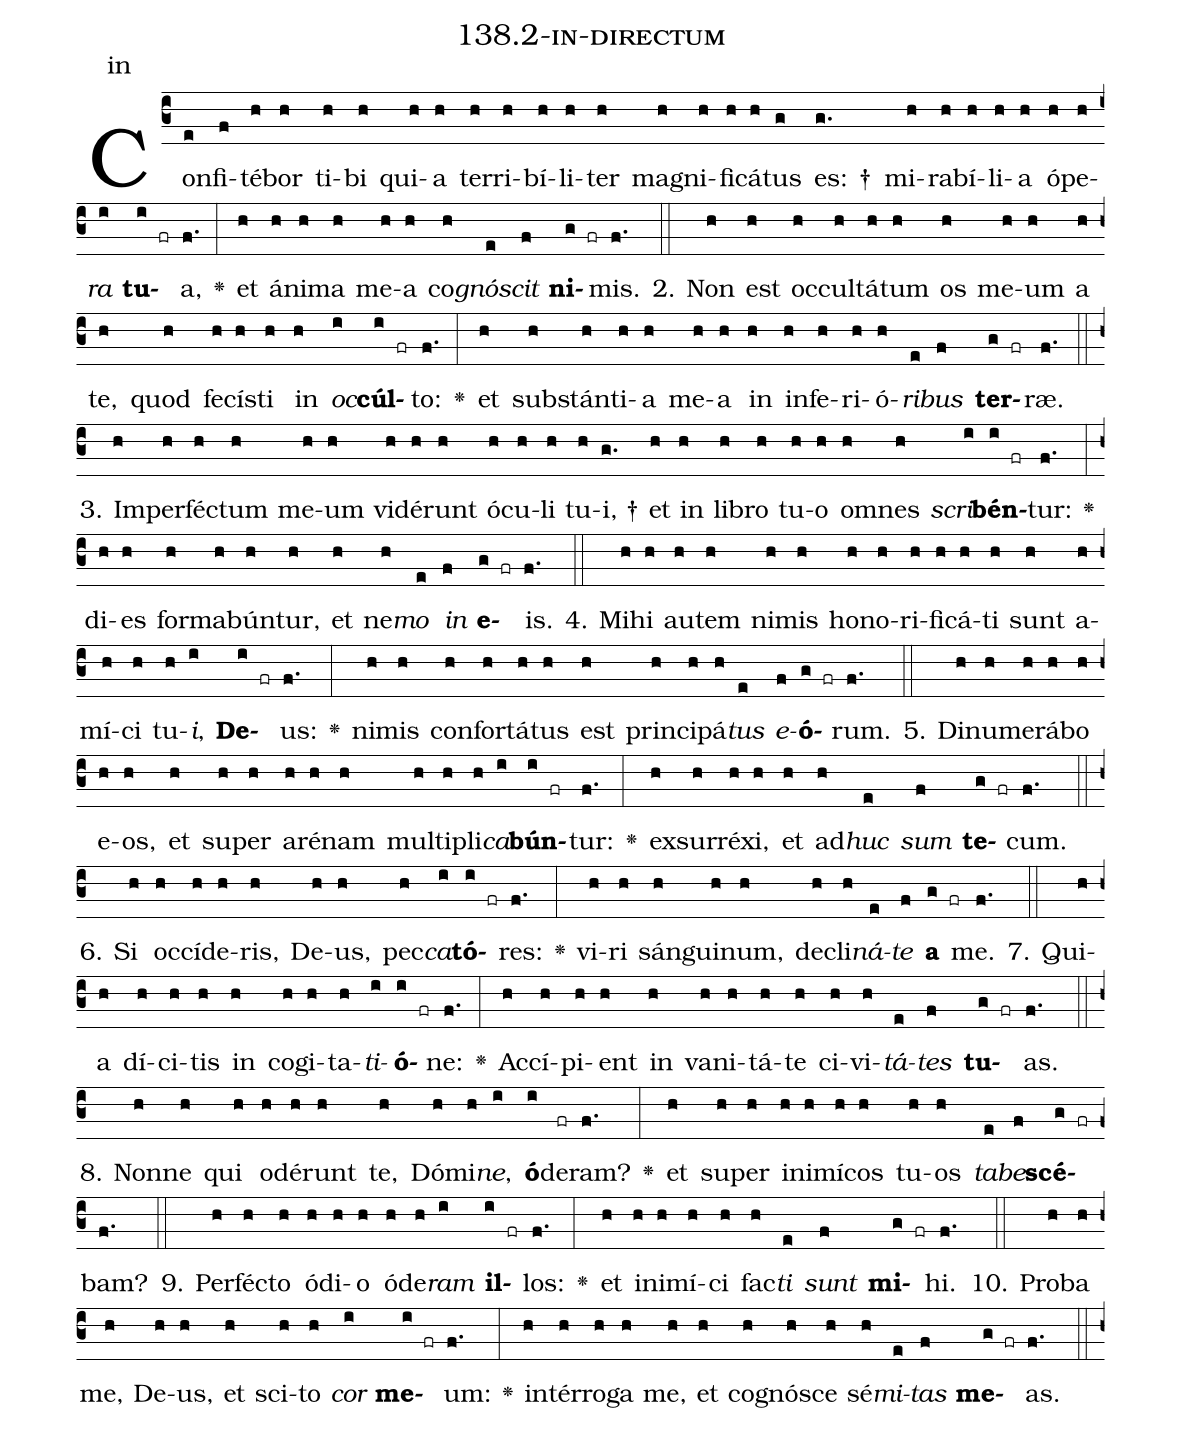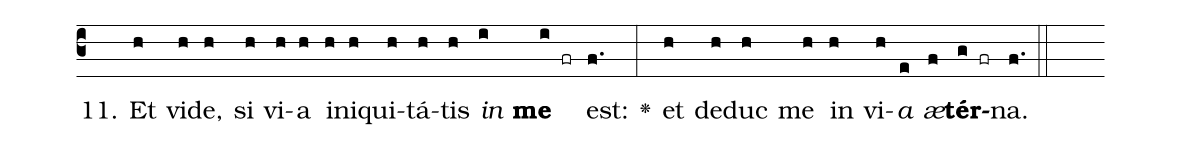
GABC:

name: 138.2-in-directum;
annotation: in;
%%
(c3)Con(e)fi(f)té(h)bor(h) ti(h)bi(h) qui(h)a(h) ter(h)ri(h)bí(h)li(h)ter(h) ma(h)gni(h)fi(h)cá(h)tus(g) es: †(g.) mi(h)ra(h)bí(h)li(h)a(h) ó(h)pe(h)<i>ra</i>(i) <b>tu</b>(i fr)a,(f.) <v>\greheightstar</v>(:) et(h) á(h)ni(h)ma(h) me(h)a(h) co(h)<i>gnó</i>(e)<i>scit</i>(f) <b>ni</b>(g fr)mis.(f.) (::)
2. Non(h) est(h) oc(h)cul(h)tá(h)tum(h) os(h) me(h)um(h) a(h) te,(h) quod(h) fe(h)cís(h)ti(h) in(h) <i>oc</i>(i)<b>cúl</b>(i fr)to:(f.) <v>\greheightstar</v>(:) et(h) sub(h)stán(h)ti(h)a(h) me(h)a(h) in(h) in(h)fe(h)ri(h)ó(h)<i>ri</i>(e)<i>bus</i>(f) <b>ter</b>(g fr)ræ.(f.) (::)
3. Im(h)per(h)féc(h)tum(h) me(h)um(h) vi(h)dé(h)runt(h) ó(h)cu(h)li(h) tu(h)i, †(g.) et(h) in(h) li(h)bro(h) tu(h)o(h) om(h)nes(h) <i>scri</i>(i)<b>bén</b>(i fr)tur:(f.) <v>\greheightstar</v>(:) di(h)es(h) for(h)ma(h)bún(h)tur,(h) et(h) ne(h)<i>mo</i>(e) <i>in</i>(f) <b>e</b>(g fr)is.(f.) (::)
4. Mi(h)hi(h) au(h)tem(h) ni(h)mis(h) ho(h)no(h)ri(h)fi(h)cá(h)ti(h) sunt(h) a(h)mí(h)ci(h) tu(h)<i>i</i>,(i) <b>De</b>(i fr)us:(f.) <v>\greheightstar</v>(:) ni(h)mis(h) con(h)for(h)tá(h)tus(h) est(h) prin(h)ci(h)pá(h)<i>tus</i>(e) <i>e</i>(f)<b>ó</b>(g fr)rum.(f.) (::)
5. Di(h)nu(h)me(h)rá(h)bo(h) e(h)os,(h) et(h) su(h)per(h) a(h)ré(h)nam(h) mul(h)ti(h)pli(h)<i>ca</i>(i)<b>bún</b>(i fr)tur:(f.) <v>\greheightstar</v>(:) ex(h)sur(h)ré(h)xi,(h) et(h) ad(h)<i>huc</i>(e) <i>sum</i>(f) <b>te</b>(g fr)cum.(f.) (::)
6. Si(h) oc(h)cí(h)de(h)ris,(h) De(h)us,(h) pec(h)<i>ca</i>(i)<b>tó</b>(i fr)res:(f.) <v>\greheightstar</v>(:) vi(h)ri(h) sán(h)gui(h)num,(h) de(h)cli(h)<i>ná</i>(e)<i>te</i>(f) <b>a</b>(g fr) me.(f.) (::)
7. Qui(h)a(h) dí(h)ci(h)tis(h) in(h) co(h)gi(h)ta(h)<i>ti</i>(i)<b>ó</b>(i fr)ne:(f.) <v>\greheightstar</v>(:) Ac(h)cí(h)pi(h)ent(h) in(h) va(h)ni(h)tá(h)te(h) ci(h)vi(h)<i>tá</i>(e)<i>tes</i>(f) <b>tu</b>(g fr)as.(f.) (::)
8. Non(h)ne(h) qui(h) o(h)dé(h)runt(h) te,(h) Dó(h)mi(h)<i>ne</i>,(i) <b>ó</b>(i)de(fr)ram?(f.) <v>\greheightstar</v>(:) et(h) su(h)per(h) in(h)i(h)mí(h)cos(h) tu(h)os(h) <i>ta</i>(e)<i>be</i>(f)<b>scé</b>(g fr)bam?(f.) (::)
9. Per(h)féc(h)to(h) ó(h)di(h)o(h) ó(h)de(h)<i>ram</i>(i) <b>il</b>(i fr)los:(f.) <v>\greheightstar</v>(:) et(h) in(h)i(h)mí(h)ci(h) fac(h)<i>ti</i>(e) <i>sunt</i>(f) <b>mi</b>(g fr)hi.(f.) (::)
10. Pro(h)ba(h) me,(h) De(h)us,(h) et(h) sci(h)to(h) <i>cor</i>(i) <b>me</b>(i fr)um:(f.) <v>\greheightstar</v>(:) in(h)tér(h)ro(h)ga(h) me,(h) et(h) co(h)gnó(h)sce(h) sé(h)<i>mi</i>(e)<i>tas</i>(f) <b>me</b>(g fr)as.(f.) (::)
11. Et(h) vi(h)de,(h) si(h) vi(h)a(h) in(h)i(h)qui(h)tá(h)tis(h) <i>in</i>(i) <b>me</b>(i fr) est:(f.) <v>\greheightstar</v>(:) et(h) de(h)duc(h) me(h) in(h) vi(h)<i>a</i>(e) <i>æ</i>(f)<b>tér</b>(g fr)na.(f.) (::)
